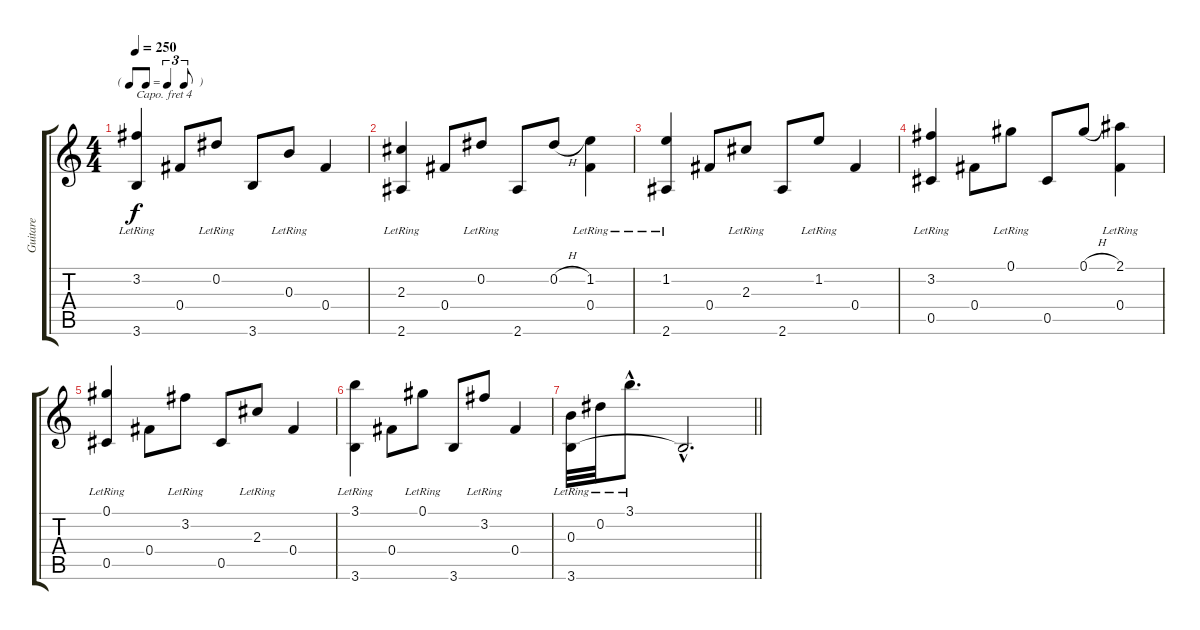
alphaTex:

\track ("Guitare" "Guitare") {instrument acousticguitarnylon}
\staff {score tabs}
\capo 4
\tuning (E4 B3 G3 D3 A2 E2) {hide}
\ts (4 4)
\tf triplet8th
\tempo 250
\clef g2
\ks c
(3.2{lr} 3.6).4{dy f} 0.4.8 0.2{lr}.8 3.6.8 0.3{lr}.8 0.4.4 |
(2.3{lr} 2.6).4 0.4.8 0.2{lr}.8 2.6.8 0.2{h}.8 (1.2{lr} 0.4).4 |
(1.2{lr} 2.6).4 0.4.8 2.3{lr}.8 2.6.8 1.2{lr}.8 0.4.4 |
(3.2{lr} 0.5).4 0.4.8 0.1{lr}.8 0.5.8 0.1{h}.8 (2.1{lr} 0.4).4 |
(0.1{lr} 0.5).4 0.4.8 3.2{lr}.8 0.5.8 2.3{lr}.8 0.4.4 |
(3.1{lr} 3.6).4 0.4.8 0.1{lr}.8 3.6.8 3.2{lr}.8 0.4.4 |
\barLineRight lightlight
(0.3{lr} 3.6{lr}).32 0.2{lr}.32 3.1{hac lr}.8{d} 3.6{hac t}.2{d}
